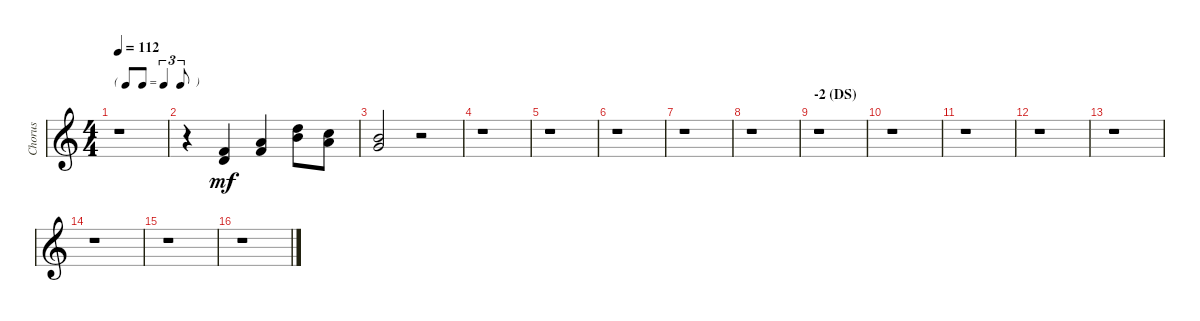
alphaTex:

\track ("Chorus" "Chorus") {instrument pad4choir}
\staff {score}
\tuning (E4 B3 G3 D3 A2 E2 B1) {hide}
\ts (4 4)
\tf triplet8th
\section ("" "")
\tempo 112
\clef g2
\ks c
r.1{dy mf} |
r.4 (1.1 3.2).4 (1.1 10.2).4 (10.1 12.2).8 (8.1 10.2).8 |
(3.1 12.2).2 r.2 |
r.1 |
r.1 |
r.1 |
r.1 |
r.1 |
\section ("" "-2 (DS)")
r.1 |
r.1 |
r.1 |
r.1 |
r.1 |
r.1 |
r.1 |
r.1
